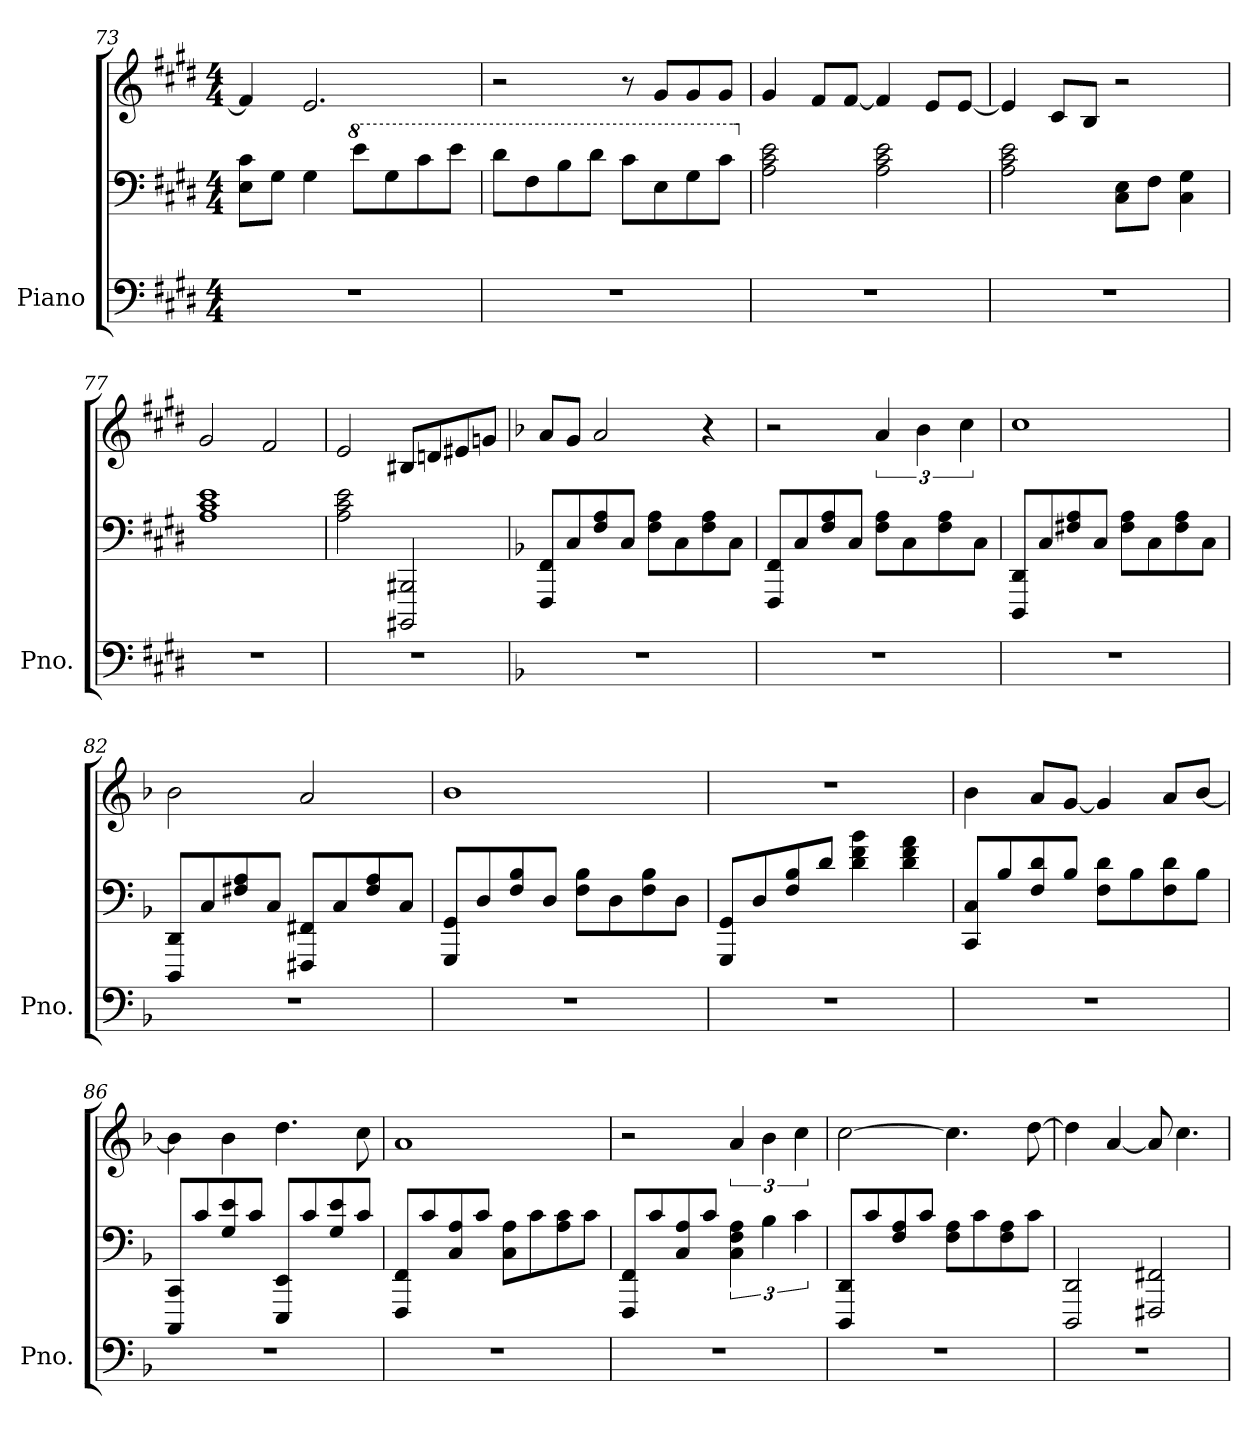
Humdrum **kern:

**kern	**kern	**kern
*part1	*part1	*part1
*staff3	*staff2	*staff1
*I"Piano	*	*
*I'Pno.	*	*
*clefF4	*clefF4	*clefG2
*k[f#c#g#d#]	*k[f#c#g#d#]	*k[f#c#g#d#]
*M4/4	*M4/4	*M4/4
=73	=73	=73
1r	8E\ 8c#\L	4f#/]
.	8G#\J	.
.	4G#\	2.e/
*	*8va	*
.	8ee\L	.
.	8g#\	.
.	8cc#\	.
.	8ee\J	.
=74	=74	=74
1r	8dd#\L	2r
.	8f#\	.
.	8b\	.
.	8dd#\J	.
.	8cc#\L	8r
.	8e\	8g#/L
.	8g#\	8g#/
.	8cc#\J	8g#/J
=75	=75	=75
*	*X8va	*
1r	2A\ 2c#\ 2e\	4g#/
.	.	8f#/L
.	.	[8f#/J
.	2A\ 2c#\ 2e\	4f#/]
.	.	8e/L
.	.	[8e/J
=76	=76	=76
1r	2A\ 2c#\ 2e\	4e/]
.	.	8c#/L
.	.	8B/J
.	8C#\ 8E\L	2r
.	8F#\J	.
.	4C#\ 4G#\	.
!!LO:LB:g=z
=77	=77	=77
1r	1A 1c# 1e	2g#/
.	.	2f#/
=78	=78	=78
1r	2A\ 2c#\ 2e\	2e/
.	2BBBB#X/ 2BBB#X/	8B#X/L
.	.	8dn/
.	.	8e#X/
.	.	8gn/J
=79	=79	=79
*k[b-]	*k[b-]	*k[b-]
1r	8FFF/ 8FF/L	8a/L
.	8C/	8g/J
.	8F/ 8A/	2a/
.	8C/J	.
.	8F\ 8A\L	.
.	8C\	.
.	8F\ 8A\	4r
.	8C\J	.
=80	=80	=80
1r	8FFF/ 8FF/L	2r
.	8C/	.
.	8F/ 8A/	.
.	8C/J	.
.	8F\ 8A\L	6a/
.	8C\	.
.	.	6b-\
.	8F\ 8A\	.
.	.	6cc\
.	8C\J	.
=81	=81	=81
1r	8DDD/ 8DD/L	1cc
.	8C/	.
.	8F#X/ 8A/	.
.	8C/J	.
.	8F#\ 8A\L	.
.	8C\	.
.	8F#\ 8A\	.
.	8C\J	.
!!LO:PB:g=z
=82	=82	=82
1r	8DDD/ 8DD/L	2b-\
.	8C/	.
.	8F#X/ 8A/	.
.	8C/J	.
.	8FFF#X/ 8FF#X/L	2a/
.	8C/	.
.	8F#/ 8A/	.
.	8C/J	.
=83	=83	=83
1r	8GGG/ 8GG/L	1b-
.	8D/	.
.	8F/ 8B-/	.
.	8D/J	.
.	8F\ 8B-\L	.
.	8D\	.
.	8F\ 8B-\	.
.	8D\J	.
=84	=84	=84
1r	8GGG/ 8GG/L	1r
.	8D/	.
.	8F/ 8B-/	.
.	8d/J	.
.	4d\ 4f\ 4b-\	.
.	4d\ 4f\ 4a\	.
=85	=85	=85
1r	8CC/ 8C/L	4b-\
.	8B-/	.
.	8F/ 8d/	8a/L
.	8B-/J	[8g/J
.	8F\ 8d\L	4g/]
.	8B-\	.
.	8F\ 8d\	8a/L
.	8B-\J	[8b-/J
=86	=86	=86
1r	8CCC/ 8CC/L	4b-\]
.	8c/	.
.	8G/ 8e/	4b-\
.	8c/J	.
.	8EEE/ 8EE/L	4.dd\
.	8c/	.
.	8G/ 8e/	.
.	8c/J	8cc\
!!LO:LB:g=z
=87	=87	=87
1r	8FFF/ 8FF/L	1a
.	8c/	.
.	8C/ 8A/	.
.	8c/J	.
.	8C\ 8A\L	.
.	8c\	.
.	8A\ 8c\	.
.	8c\J	.
=88	=88	=88
1r	8FFF/ 8FF/L	2r
.	8c/	.
.	8C/ 8A/	.
.	8c/J	.
.	6C\ 6F\ 6A\	6a/
.	6B-\	6b-\
.	6c\	6cc\
=89	=89	=89
1r	8DDD/ 8DD/L	[2cc\
.	8c/	.
.	8F/ 8A/	.
.	8c/J	.
.	8F\ 8A\L	4.cc\]
.	8c\	.
.	8F\ 8A\	.
.	8c\J	[8dd\
=90	=90	=90
1r	2DDD/ 2DD/	4dd\]
.	.	[4a/
.	2FFF#X/ 2FF#X/	8a/]
.	.	4.cc\
=	=	=
*-	*-	*-
